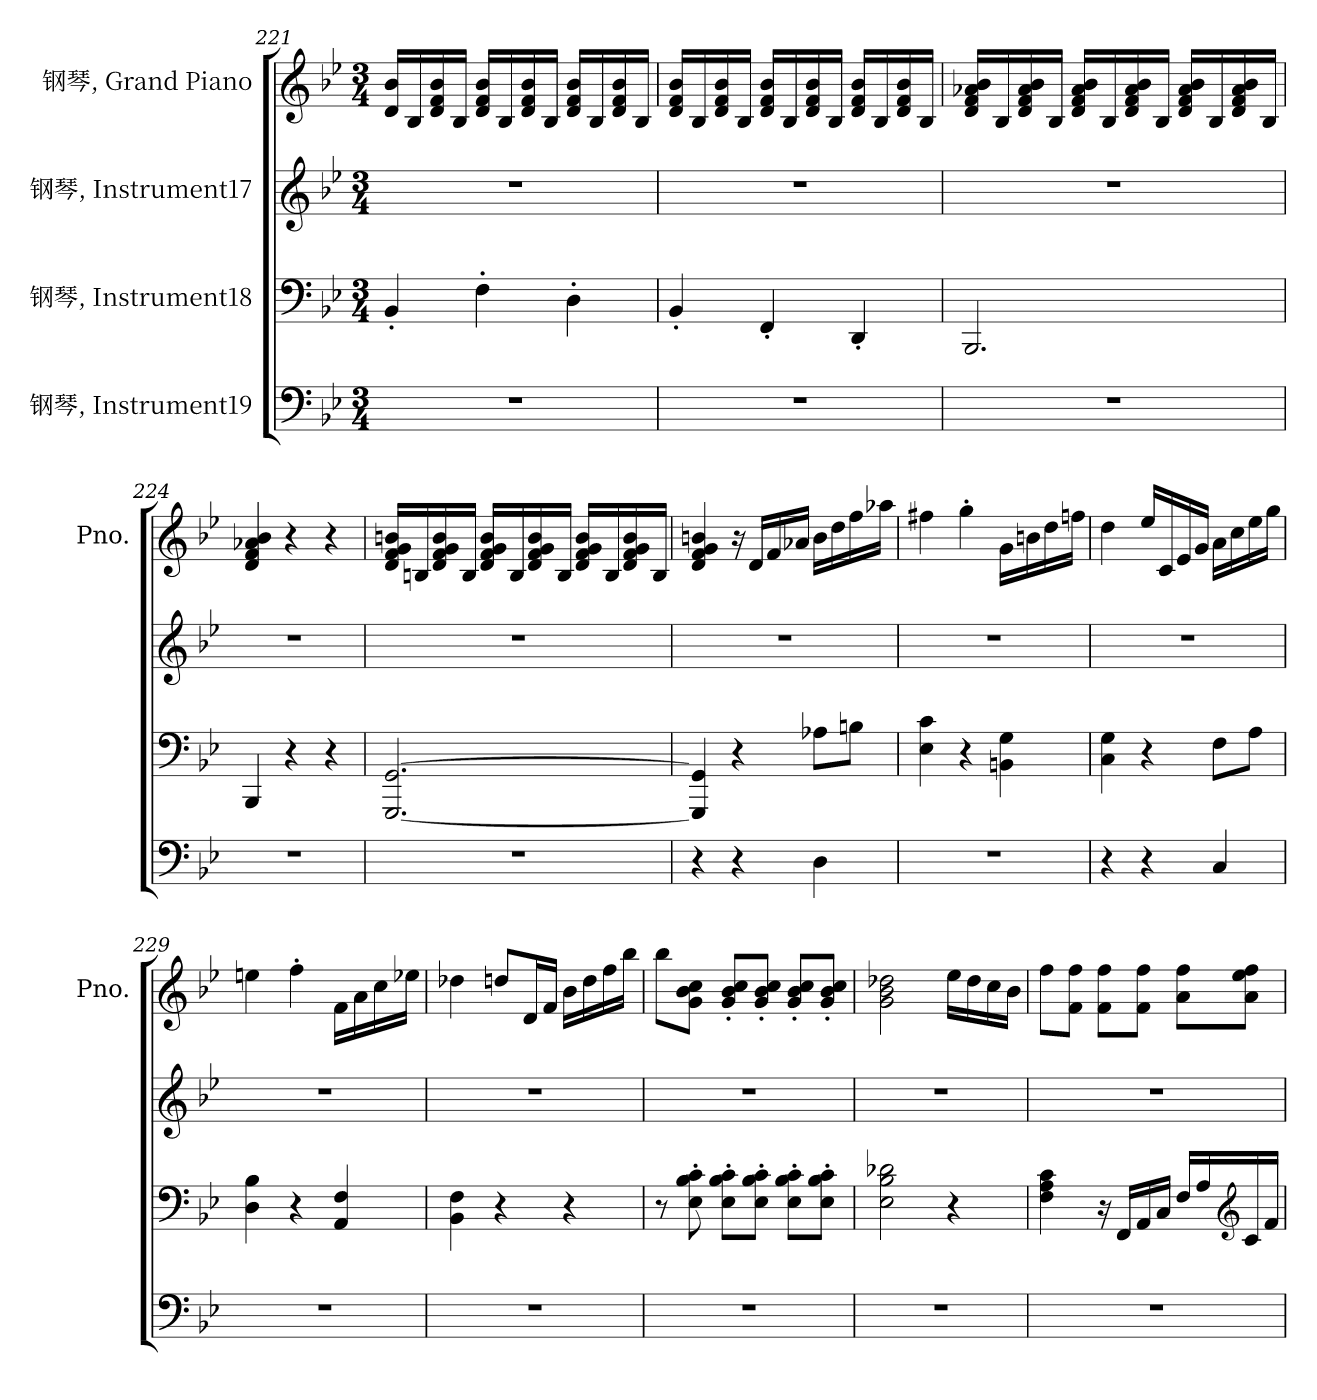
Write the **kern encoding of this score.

**kern	**kern	**kern	**kern
*part4	*part3	*part2	*part1
*staff4	*staff3	*staff2	*staff1
*I"钢琴, Instrument19	*I"钢琴, Instrument18	*I"钢琴, Instrument17	*I"钢琴, Grand Piano
*	*	*	*I'Pno.
!!LO:LB:g=z
*clefF4	*clefF4	*clefG2	*clefG2
*k[b-e-]	*k[b-e-]	*k[b-e-]	*k[b-e-]
*M3/4	*M3/4	*M3/4	*M3/4
=221	=221	=221	=221
2.r	4BB-'/	2.r	16d/ 16b-/LL
.	.	.	16B-/
.	.	.	16d/ 16f/ 16b-/
.	.	.	16B-/JJ
.	4F'\	.	16d/ 16f/ 16b-/LL
.	.	.	16B-/
.	.	.	16d/ 16f/ 16b-/
.	.	.	16B-/JJ
.	4D'\	.	16d/ 16f/ 16b-/LL
.	.	.	16B-/
.	.	.	16d/ 16f/ 16b-/
.	.	.	16B-/JJ
=222	=222	=222	=222
2.r	4BB-'/	2.r	16d/ 16f/ 16b-/LL
.	.	.	16B-/
.	.	.	16d/ 16f/ 16b-/
.	.	.	16B-/JJ
.	4FF'/	.	16d/ 16f/ 16b-/LL
.	.	.	16B-/
.	.	.	16d/ 16f/ 16b-/
.	.	.	16B-/JJ
.	4DD'/	.	16d/ 16f/ 16b-/LL
.	.	.	16B-/
.	.	.	16d/ 16f/ 16b-/
.	.	.	16B-/JJ
=223	=223	=223	=223
2.r	2.BBB-/	2.r	16d/ 16f/ 16a-X/ 16b-/LL
.	.	.	16B-/
.	.	.	16d/ 16f/ 16a-/ 16b-/
.	.	.	16B-/JJ
.	.	.	16d/ 16f/ 16a-/ 16b-/LL
.	.	.	16B-/
.	.	.	16d/ 16f/ 16a-/ 16b-/
.	.	.	16B-/JJ
.	.	.	16d/ 16f/ 16a-/ 16b-/LL
.	.	.	16B-/
.	.	.	16d/ 16f/ 16a-/ 16b-/
.	.	.	16B-/JJ
!!LO:LB:g=z
=224	=224	=224	=224
*	*	*	*MM144
2.r	4BBB-/	2.r	4d/ 4f/ 4a-X/ 4b-/
.	4r	.	4r
.	4r	.	4r
=225	=225	=225	=225
*	*	*	*MM115
2.r	[2.GGG/ [2.GG/	2.r	16d/ 16f/ 16g/ 16bn/LL
.	.	.	16Bn/
.	.	.	16d/ 16f/ 16g/ 16b/
.	.	.	16B/JJ
.	.	.	16d/ 16f/ 16g/ 16b/LL
.	.	.	16B/
.	.	.	16d/ 16f/ 16g/ 16b/
.	.	.	16B/JJ
.	.	.	16d/ 16f/ 16g/ 16b/LL
.	.	.	16B/
.	.	.	16d/ 16f/ 16g/ 16b/
.	.	.	16B/JJ
=226	=226	=226	=226
*	*	*	*MM144
4r	4GGG/] 4GG/]	2.r	4d/ 4f/ 4g/ 4bn/
4r	4r	.	16r
.	.	.	16d/LL
.	.	.	16f/
.	.	.	16a-X/JJ
4D\	8A-X\L	.	16b\LL
.	.	.	16dd\
.	8Bn\J	.	16ff\
.	.	.	16aa-X\JJ
=227	=227	=227	=227
2.r	4E-\ 4c\	2.r	4ff#X\
.	4r	.	4gg'\
.	4BBn\ 4G\	.	16g\LL
.	.	.	16bn\
.	.	.	16dd\
.	.	.	16ffn\JJ
!!LO:PB:g=z
=228	=228	=228	=228
4r	4C\ 4G\	2.r	4dd\
4r	4r	.	16ee-/LL
.	.	.	16c/
.	.	.	16e-/
.	.	.	16g/JJ
4C/	8F\L	.	16a\LL
.	.	.	16cc\
.	8A\J	.	16ee-\
.	.	.	16gg\JJ
=229	=229	=229	=229
2.r	4D\ 4B-\	2.r	4een\
.	4r	.	4ff'\
.	4AA/ 4F/	.	16f\LL
.	.	.	16a\
.	.	.	16cc\
.	.	.	16ee-X\JJ
=230	=230	=230	=230
2.r	4BB-\ 4F\	2.r	4dd-X\
.	4r	.	8ddn/L
.	.	.	16d/L
.	.	.	16f/JJ
.	4r	.	16b-\LL
.	.	.	16dd\
.	.	.	16ff\
.	.	.	16bb-\JJ
=231	=231	=231	=231
2.r	8r	2.r	8bb-\L
.	8E-\' 8B-\' 8c\'	.	8g\ 8b-\ 8cc\J
.	8E-\' 8B-\' 8c\'L	.	8g/' 8b-/' 8cc/'L
.	8E-\' 8B-\' 8c\'J	.	8g/' 8b-/' 8cc/'J
.	8E-\' 8B-\' 8c\'L	.	8g/' 8b-/' 8cc/'L
.	8E-\' 8B-\' 8c\'J	.	8g/' 8b-/' 8cc/'J
!!LO:LB:g=z
=232	=232	=232	=232
2.r	2E-\ 2B-\ 2d-X\	2.r	2g\ 2b-\ 2dd-X\
.	4r	.	16ee-\LL
.	.	.	16dd-\
.	.	.	16cc\
.	.	.	16b-\JJ
=233	=233	=233	=233
2.r	4F\ 4A\ 4c\	2.r	8ff\L
.	.	.	8f\ 8ff\J
.	16r	.	8f\ 8ff\L
.	16FF/LL	.	.
.	16AA/	.	8f\ 8ff\J
.	16C/JJ	.	.
.	16F/LL	.	8a\ 8ff\L
.	16A/	.	.
*	*clefG2	*	*
.	16c/	.	8a\ 8ee-\ 8ff\J
.	16f/JJ	.	.
=	=	=	=
*-	*-	*-	*-
